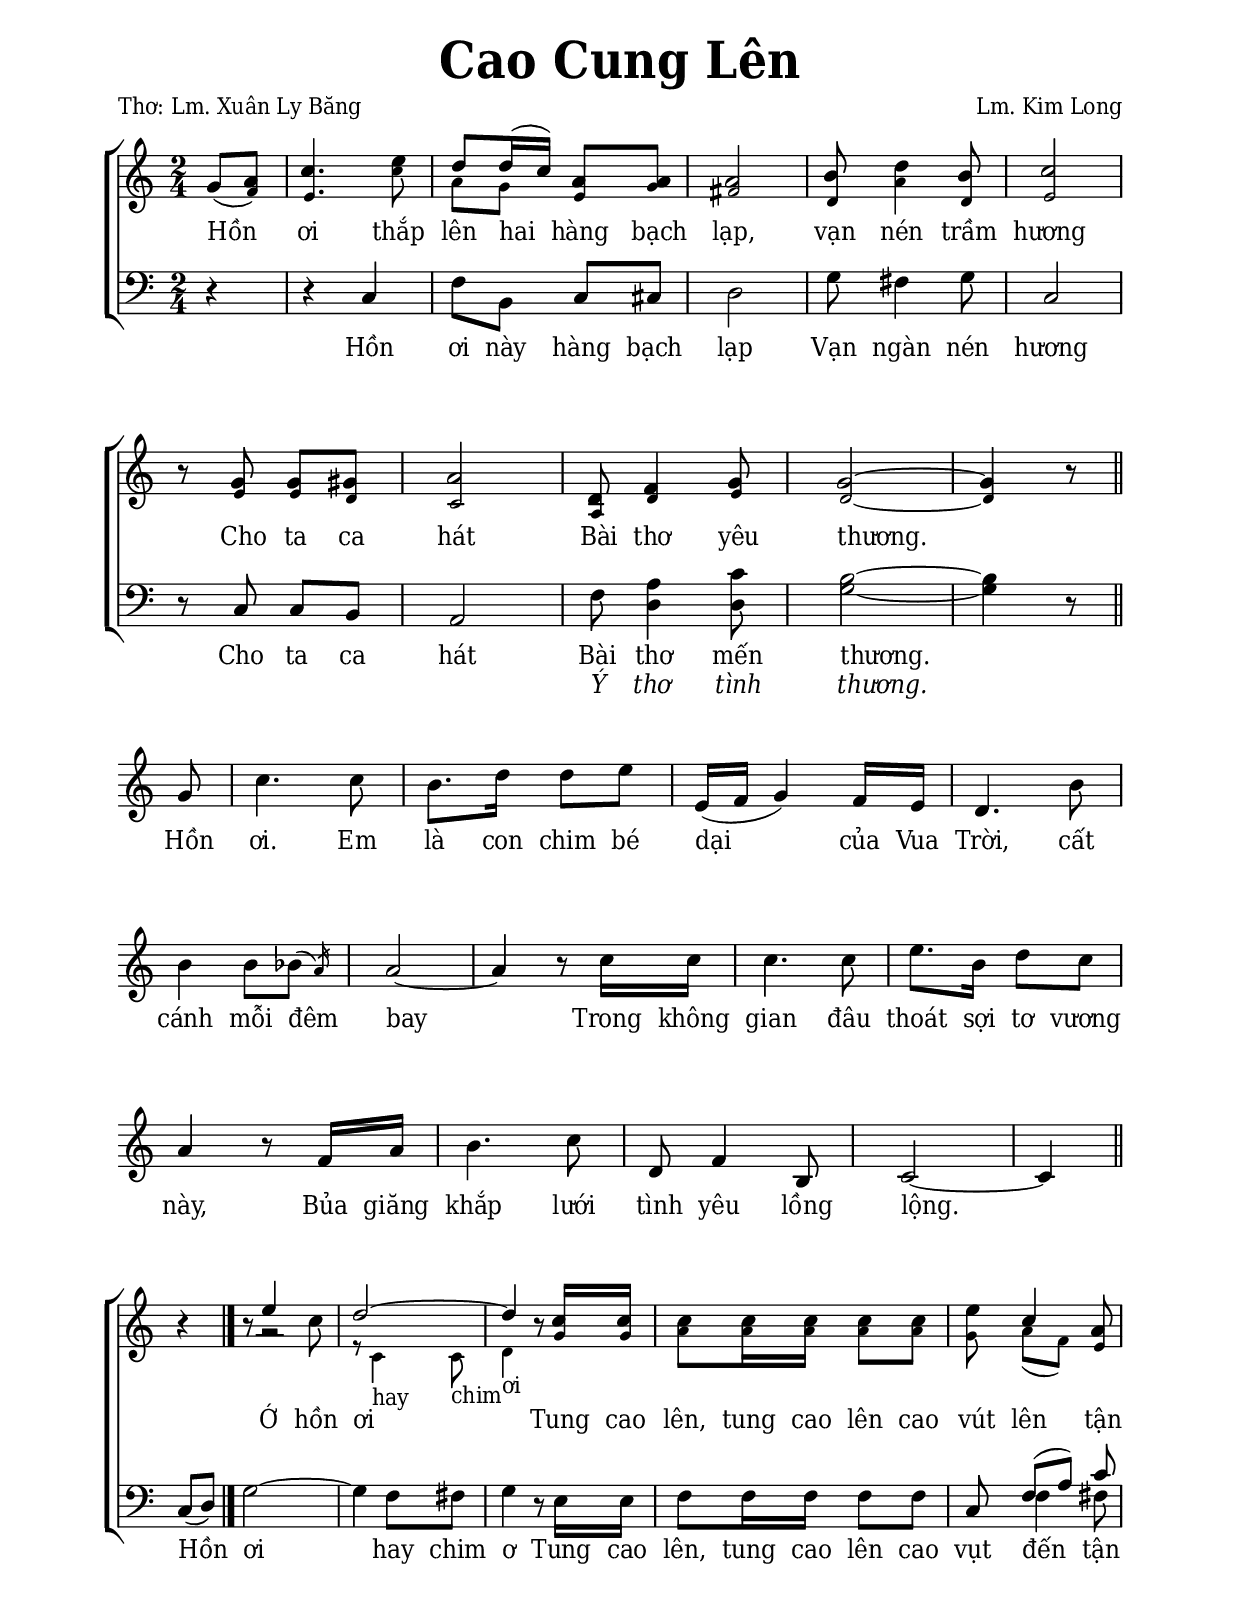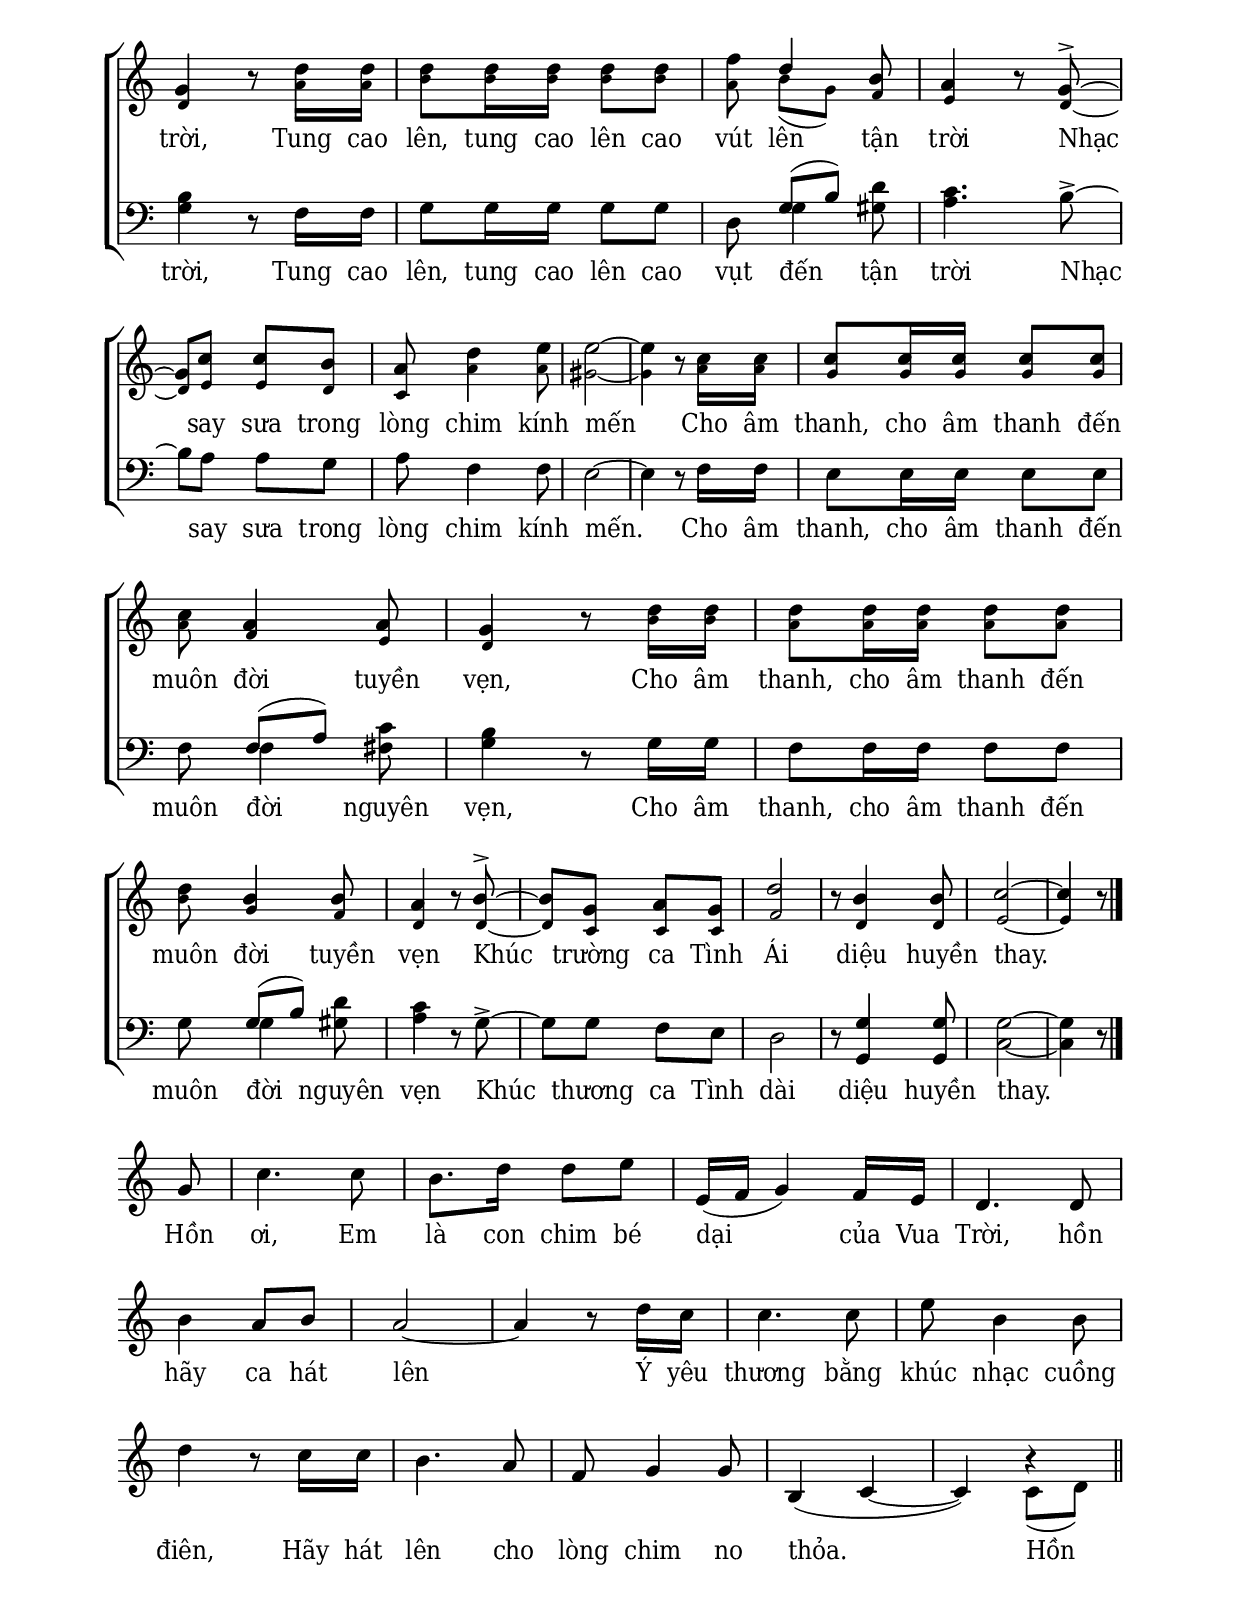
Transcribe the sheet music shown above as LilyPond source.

% Cài đặt chung
\version "2.22.1"
\include "english.ly"

\header {
  title = \markup { \fontsize #3 "Cao Cung Lên" }
  poet = "Thơ: Lm. Xuân Ly Băng"
  composer = "Lm. Kim Long"
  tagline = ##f
}

% Nhạc
% Đổi kích thước nốt cho bè phụ
notBePhu =
#(define-music-function (font-size music) (number? ly:music?)
   (for-some-music
     (lambda (m)
       (if (music-is-of-type? m 'rhythmic-event)
           (begin
             (set! (ly:music-property m 'tweaks)
                   (cons `(font-size . ,font-size)
                         (ly:music-property m 'tweaks)))
             #t)
           #f))
     music)
   music)

nhacDiepKhucSop = \relative c'' {
  \partial 4 g8 (a) |
  c4. e8 |
  d d16 (c) a8 a |
  a2 |
  b8 d4 b8 |
  c2 |
  r8 g g gs |
  a2 |
  d,8 f4 g8 |
  g2 ~ |
  g4 r8 \bar "||" \break
  
  g |
  c4. c8 |
  b8. d16 d8 e |
  e,16 (f g4) f16 e |
  d4. b'8 |
  b4 b8
  \afterGrace bf8 ({
    \override Flag.stroke-style = #"grace"
    a16)}
  \revert Flag.stroke-style
  a2 ~ |
  a4 r8 c16 c |
  c4. c8 |
  e8. b16 d8 c |
  a4 r8 f16 a |
  b4. c8 |
  d, f4 b,8 |
  c2 ~ |
  c4 \bar "||" \break
  
  r4 \bar "|."
  r8 \once \stemUp e'4
  \tweak extra-offset #'(0 . 2.2)
  _\markup { \rest #"2" }
  c8 |
  d2 ~ |
  d4 r8 c16 c |
  c8 c16 c c8 c |
  e c4 a8 |
  g4 r8 d'16 d |
  d8 d16 d d8 d |
  f8 d4 b8 |
  a4 r8 g8 ^> ~ |
  g c c b |
  a d4 e8 |
  e2 ~ |
  e4 r8 c16 c |
  c8 c16 c c8 c |
  c a4 a8 |
  g4 r8 d'16 d |
  d8 d16 d d8 d |
  d b4 b8 |
  a4 r8 b ^> ~ |
  b g a g |
  d'2 |
  r8 b4 b8 |
  c2 ~ |
  c4 r8 \bar "|." \break
  
  g |
  c4. c8 |
  b8. d16 d8 e |
  e,16 (f g4) f16 e |
  d4. d8 |
  b'4 a8 b |
  a2 ~ |
  a4 r8 d16 c |
  c4. c8 |
  e b4 b8 |
  d4 r8 c16 c |
  b4. a8 |
  f g4 g8 |
  b,4 (c ~ |
  c)
  <<
    \new Voice = "splitpart" {
      \voiceOne
      r4
    }
    {
      \voiceTwo
      c8 (d)
    }
  >>
  \bar "||"
}

nhacDiepKhucAlto = \relative c'' {
  g8 (f) |
  e4. c'8 |
  a [g] e g |
  fs2 |
  d8 a'4 d,8 |
  e2 |
  r8 e e d |
  c2 |
  a8 d4 e8 |
  d2 ~ |
  d4 r8
  
  r8 |
  R2*13
  r4
  
  r4 |
  R2
  r8 c4 _\markup { "hay" } c8 _\markup { "chim" } |
  d4 _\markup { "ơi" } r8 g16 g |
  a8 a16 a a8 a |
  g a ([f]) e |
  d4 r8 a'16 a |
  b8 b16 b b8 b |
  a b ([g]) f |
  e4 r8 d8 ~ |
  d e e d |
  c a'4 a8 |
  gs2 ~ |
  gs4 r8 a16 a |
  g8 g16 g g8 g |
  a f4 e8 |
  d4 r8 b'16 b |
  a8 a16 a a8 a |
  b8 g4 f8 |
  d4 r8 d ~ |
  d c c c |
  f2 |
  r8 d4 d8 |
  e2 ~ |
  e4 r8
}

nhacDiepKhucBas = \relative c {
  r4 |
  r c |
  f8 b, c cs |
  d2 |
  g8 fs4 g8 |
  c,2 |
  r8 c c b |
  a2 |
  f'8 <a d,> 4 <c d,>8 |
  <b g>2 ~ |
  <b g>4 r8
  
  r8 |
  R2*13
  r4
  
  c,8 (d) |
  g2 ~ |
  g4 f8 fs |
  g4 r8 e16 e |
  f8 f16 f f8 f |
  c
  <<
    {
      \voiceOne
      f ([a]) c |
    }
    \new Voice = "splitpart" {
      \voiceTwo
      \once \override NoteColumn.force-hshift = #1
      f,4 fs8 |
    }
  >>
  \oneVoice
  <b g>4 r8 f16 f |
  g8 g16 g g8 g |
  d8
  <<
    {
      \voiceOne
      g8 ([b])
    }
    \new Voice = "splitpart" {
      \voiceTwo
      \once \override NoteColumn.force-hshift = #1
      g4
    }
  >>
  \oneVoice
  <d' gs,>8 |
  <c a>4. b8 ^> ~ |
  b a a g |
  a f4 f8 |
  e2 ~ |
  e4 r8 f16 f |
  e8 e16 e e8 e |
  f
  <<
    {
      \voiceOne
      f8 ([a])
    }
    \new Voice = "splitpart" {
      \voiceTwo
      \once \override NoteColumn.force-hshift = #1
      f4
    }
  >>
  \oneVoice
  <c' fs,>8 |
  <b g>4 r8 g16 g |
  f8 f16 f f8 f |
  g
  <<
    {
      \voiceOne
      g8 ([b])
    }
    \new Voice = "splitpart" {
      \voiceTwo
      \once \override NoteColumn.force-hshift = #1
      g4
    }
  >>
  \oneVoice
  <d' gs,>8 |
  <c a>4 r8 g ^> ~ |
  g g f e |
  d2 |
  r8 <g g,>4 <g g,>8 |
  <g c,>2 ~ |
  <g c,>4 r8
}

% Lời
loiDiepKhucSop = \lyricmode {
  Hồn ơi thắp lên hai hàng bạch lạp,
  vạn nén trầm hương
  Cho ta ca hát
  Bài thơ yêu thương.
  
  Hồn ơi.
  Em là con chim bé dại của Vua Trời,
  cất cánh mỗi đêm bay
  Trong không gian đâu thoát sợi tơ vương này,
  Bủa giăng khắp lưới tình yêu lồng lộng.
  
  Ớ hồn ơi
  Tung cao lên, tung cao lên cao vút lên tận trời,
  Tung cao lên, tung cao lên cao vút lên tận trời
  Nhạc say sưa trong lòng chim kính mến
  Cho âm thanh, cho âm thanh đến muôn đời tuyền vẹn,
  Cho âm thanh, cho âm thanh đến muôn đời tuyền vẹn
  Khúc trường ca Tình Ái diệu huyền thay.
  
  Hồn ơi,
  Em là con chim bé dại của Vua Trời,
  hồn hãy ca hát lên
  Ý yêu thương bằng khúc nhạc cuồng điên,
  Hãy hát lên cho lòng chim no thỏa.
  Hồn
}

loiDiepKhucBas = \lyricmode {
  Hồn ơi này hàng bạch lạp
  Vạn ngàn nén hương
  Cho ta ca hát
  <<
    {
      Bài thơ mến thương.
    }
    \new Lyrics {
	    \set associatedVoice = "beSop"
	    \override Lyrics.LyricText.font-shape = #'italic
      Ý thơ tình thương.
	  }
  >>
  Hồn ơi hay chim ơ
  Tung cao lên, tung cao lên cao vụt đến tận trời,
  Tung cao lên, tung cao lên cao vụt đến tận trời
  Nhạc say sưa trong lòng chim kính mến.
  Cho âm thanh, cho âm thanh đến muôn đời nguyên vẹn,
  Cho âm thanh, cho âm thanh đến muôn đời nguyên vẹn
  Khúc thương ca Tình dài diệu huyền thay.
}

% Dàn trang
\paper {
  #(set-paper-size "a4")
  top-margin = 15\mm
  bottom-margin = 20\mm
  left-margin = 20\mm
  right-margin = 20\mm
  indent = #0
  #(define fonts
    (make-pango-font-tree
      "Deja Vu Serif Condensed"
      "Deja Vu Serif Condensed"
      "Deja Vu Serif Condensed"
      (/ 20 20)))
  print-page-number = #f
  %page-count = #2
  %systems-per-page = 5
}

TongNhip = {
  \key c \major \time 2/4
  \set Timing.beamExceptions = #'()
  \set Timing.baseMoment = #(ly:make-moment 1/4)
}

% Đổi kích thước nốt cho bè phụ
notBePhu =
#(define-music-function (font-size music) (number? ly:music?)
   (for-some-music
     (lambda (m)
       (if (music-is-of-type? m 'rhythmic-event)
           (begin
             (set! (ly:music-property m 'tweaks)
                   (cons `(font-size . ,font-size)
                         (ly:music-property m 'tweaks)))
             #t)
           #f))
     music)
   music)
\score {
  \new ChoirStaff <<
    \new Staff \with {
        \consists "Merge_rests_engraver"
        printPartCombineTexts = ##f
      }
      <<
      \new Voice \TongNhip \partCombine 
        \nhacDiepKhucSop
        \notBePhu -2 { \nhacDiepKhucAlto }
      \new NullVoice = beSop \nhacDiepKhucSop
      \new Lyrics \lyricsto beSop \loiDiepKhucSop
      >>
    \new Staff <<
        \clef "bass"
        \new Voice = beBas {
          \TongNhip \nhacDiepKhucBas
        }
      \new Lyrics \lyricsto beBas \loiDiepKhucBas
    >>
  >>
  \layout {
    \override Lyrics.LyricSpace.minimum-distance = #1.5
    \override Score.BarNumber.break-visibility = ##(#f #f #f)
    \override Score.SpacingSpanner.uniform-stretching = ##t
    \context {
      \Staff \RemoveEmptyStaves
      \override VerticalAxisGroup.remove-first = ##t
    }
  }
}
